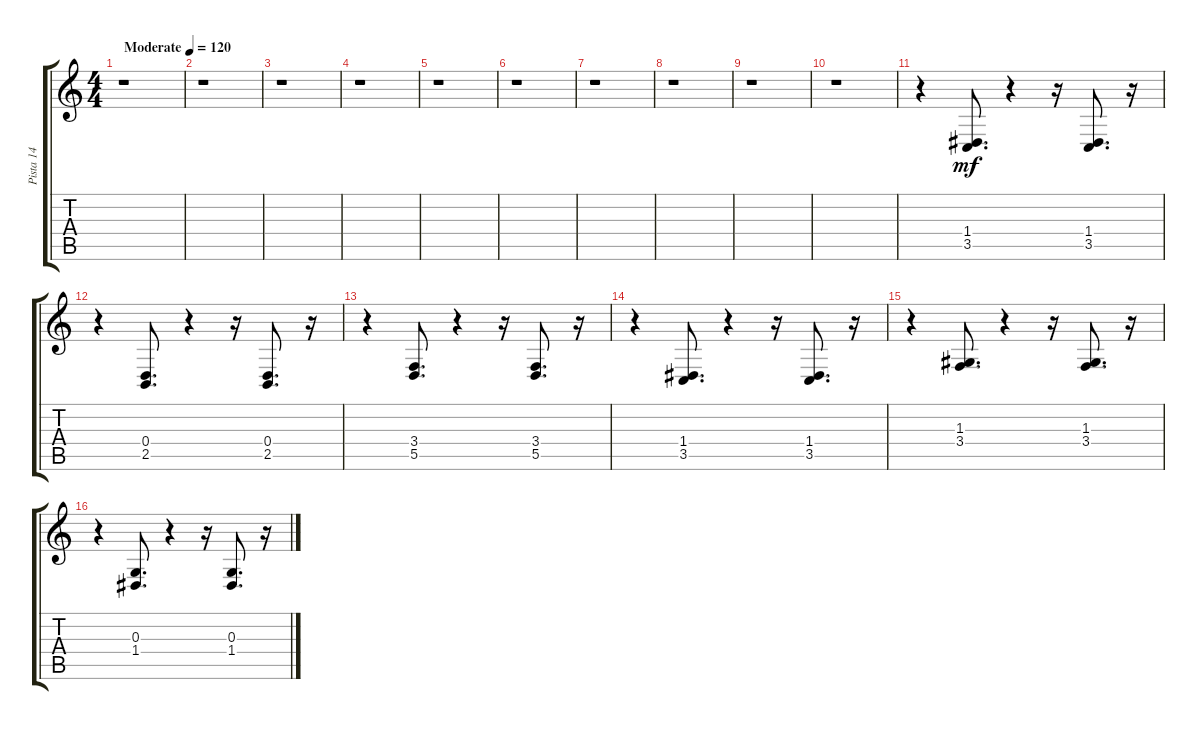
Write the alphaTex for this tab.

\track ("Pista 14" "Pista 14") {instrument oboe}
\staff {score tabs}
\tuning (E4 B3 G3 D3 A2 E2) {hide}
\ts (4 4)
\tempo (120 "Moderate")
\clef g2
\ks c
r.1{dy mf instrument oboe} |
r.1 |
r.1 |
r.1 |
r.1 |
r.1 |
r.1 |
r.1 |
r.1 |
r.1 |
r.4 (1.4 3.5).8{d} r.4 r.16 (1.4 3.5).8{d} r.16 |
r.4 (0.4 2.5).8{d} r.4 r.16 (0.4 2.5).8{d} r.16 |
r.4 (3.4 5.5).8{d} r.4 r.16 (3.4 5.5).8{d} r.16 |
r.4 (1.4 3.5).8{d} r.4 r.16 (1.4 3.5).8{d} r.16 |
r.4 (1.3 3.4).8{d} r.4 r.16 (1.3 3.4).8{d} r.16 |
r.4 (0.3 1.4).8{d} r.4 r.16 (0.3 1.4).8{d} r.16
